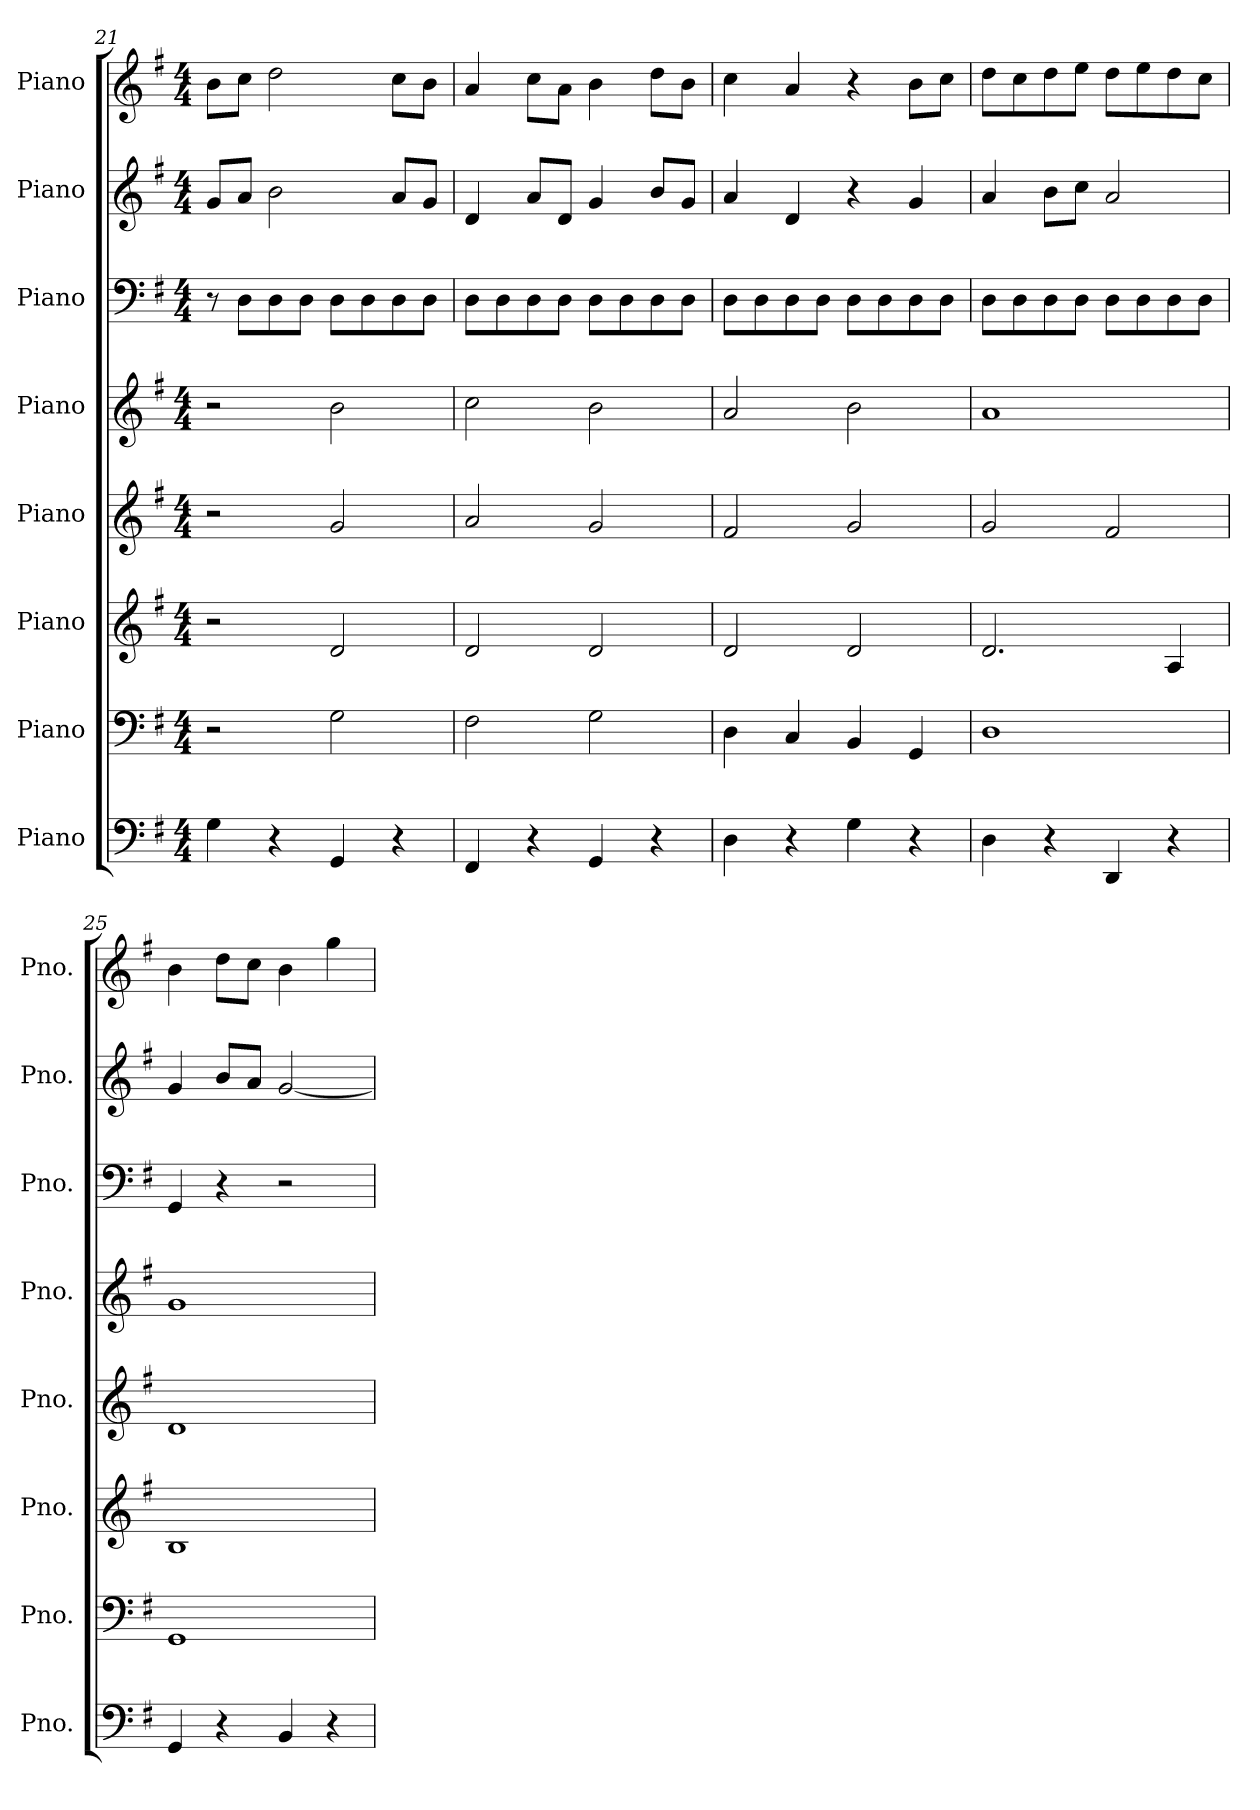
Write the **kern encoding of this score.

**kern	**kern	**kern	**kern	**kern	**kern	**kern	**kern
*part8	*part7	*part6	*part5	*part4	*part3	*part2	*part1
*staff8	*staff7	*staff6	*staff5	*staff4	*staff3	*staff2	*staff1
*I"Piano	*I"Piano	*I"Piano	*I"Piano	*I"Piano	*I"Piano	*I"Piano	*I"Piano
*I'Pno.	*I'Pno.	*I'Pno.	*I'Pno.	*I'Pno.	*I'Pno.	*I'Pno.	*I'Pno.
!!LO:PB:g=z
*clefF4	*clefF4	*clefG2	*clefG2	*clefG2	*clefF4	*clefG2	*clefG2
*k[f#]	*k[f#]	*k[f#]	*k[f#]	*k[f#]	*k[f#]	*k[f#]	*k[f#]
*M4/4	*M4/4	*M4/4	*M4/4	*M4/4	*M4/4	*M4/4	*M4/4
=21	=21	=21	=21	=21	=21	=21	=21
4G\	2r	2r	2r	2r	8r	8g/L	8b\L
.	.	.	.	.	8D\L	8a/J	8cc\J
4r	.	.	.	.	8D\	2b\	2dd\
.	.	.	.	.	8D\J	.	.
4GG/	2G\	2d/	2g/	2b\	8D\L	.	.
.	.	.	.	.	8D\	.	.
4r	.	.	.	.	8D\	8a/L	8cc\L
.	.	.	.	.	8D\J	8g/J	8b\J
=22	=22	=22	=22	=22	=22	=22	=22
4FF#/	2F#\	2d/	2a/	2cc\	8D\L	4d/	4a/
.	.	.	.	.	8D\	.	.
4r	.	.	.	.	8D\	8a/L	8cc\L
.	.	.	.	.	8D\J	8d/J	8a\J
4GG/	2G\	2d/	2g/	2b\	8D\L	4g/	4b\
.	.	.	.	.	8D\	.	.
4r	.	.	.	.	8D\	8b/L	8dd\L
.	.	.	.	.	8D\J	8g/J	8b\J
=23	=23	=23	=23	=23	=23	=23	=23
4D\	4D\	2d/	2f#/	2a/	8D\L	4a/	4cc\
.	.	.	.	.	8D\	.	.
4r	4C/	.	.	.	8D\	4d/	4a/
.	.	.	.	.	8D\J	.	.
4G\	4BB/	2d/	2g/	2b\	8D\L	4r	4r
.	.	.	.	.	8D\	.	.
4r	4GG/	.	.	.	8D\	4g/	8b\L
.	.	.	.	.	8D\J	.	8cc\J
=24	=24	=24	=24	=24	=24	=24	=24
4D\	1D	2.d/	2g/	1a	8D\L	4a/	8dd\L
.	.	.	.	.	8D\	.	8cc\
4r	.	.	.	.	8D\	8b\L	8dd\
.	.	.	.	.	8D\J	8cc\J	8ee\J
4DD/	.	.	2f#/	.	8D\L	2a/	8dd\L
.	.	.	.	.	8D\	.	8ee\
4r	.	4A/	.	.	8D\	.	8dd\
.	.	.	.	.	8D\J	.	8cc\J
=25	=25	=25	=25	=25	=25	=25	=25
4GG/	1GG	1B	1d	1g	4GG/	4g/	4b\
4r	.	.	.	.	4r	8b/L	8dd\L
.	.	.	.	.	.	8a/J	8cc\J
4BB/	.	.	.	.	2r	[2g/	4b\
4r	.	.	.	.	.	.	4gg\
=	=	=	=	=	=	=	=
*-	*-	*-	*-	*-	*-	*-	*-
